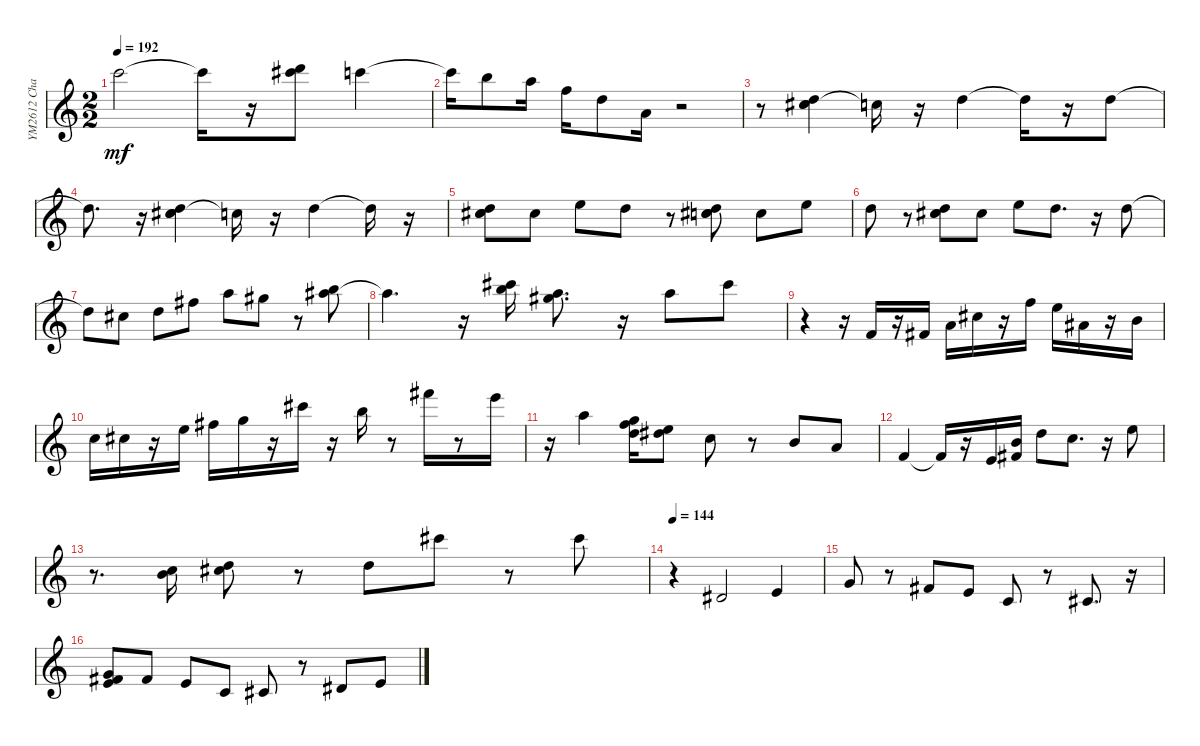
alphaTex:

\track ("YM2612 Channel 4" "YM2612 Cha") {instrument clarinet}
\staff {score}
\tuning (E4 B3 G3 D3 A2 E2 B1) {hide}
\ts (2 2)
\tempo 192
\clef g2
\ks c
20.1{t}.2{dy mf} 20.1{t}.16 r.16 (21.1 27.2).8 20.1.4 |
20.1{t}.16 19.1.8 17.1.16 13.1.16 10.1.8 5.1.16 r.2 |
r.8 (8.1 14.2 19.3).4 8.1{t}.16 r.16 10.1.4 10.1{t}.16 r.16 10.1.8 |
10.1{t}.8{d} r.16 (8.1 14.2 19.3).4 8.1{t}.16 r.16 10.1.4 10.1{t}.16 r.16 |
(8.1 14.2 19.3).8 9.1.8 12.1.8 10.1.8 r.8 (8.1 14.2 19.3).8 9.1.8 12.1.8 |
10.1.8 r.8 (8.1 14.2 19.3).8 9.1.8 12.1.8 10.1.8{d} r.16 10.1.8 |
10.1{t}.8 9.1.8 10.1.8 14.1.8 17.1.8 16.1.8 r.8 (18.1 24.2).8 |
18.1{t}.4{d} r.16 (21.1 24.2).16 (17.1 21.2).8{d} r.16 17.1.8 21.1.8 |
r.4 r.16 1.1.16 r.16 2.1.16 5.1.16 9.1.16 r.16 13.1.16 12.1.16 6.1.16 r.16 7.1.16 |
8.1.16 9.1.16 r.16 12.1.16 14.1.16 15.1.16 r.16 21.1.16 r.16 19.1.16 r.8 26.1.16 r.8 24.1.16 |
r.16 17.1.4 (15.1 18.2 19.3).16 (11.1 17.2).8 8.1.8 r.8 7.1.8 5.1.8 |
1.1.4 1.1{t}.16 r.16 0.1.16 (2.1 12.2).16 10.1.8 8.1.8{d} r.16 12.1.8 |
r.8{d} (7.1 13.2).16 (9.1 15.2).8 r.8 10.1.8 21.1.8 r.8 21.1.8 |
\tempo 144
r.4 4.2.2 0.1.4 |
3.1.8 r.8 2.1.8 0.1.8 1.2.8 r.8 2.2.8{d} r.16 |
(0.1 7.2 12.3).8 2.1.8 0.1.8 1.2.8 2.2.8 r.8 4.2.8 0.1.8
